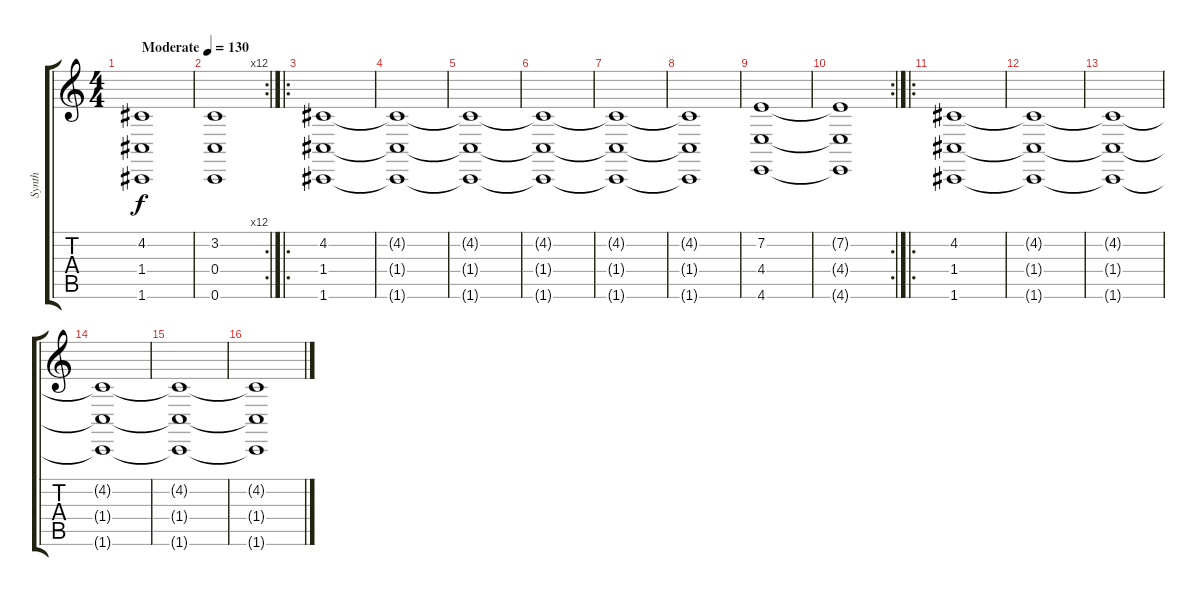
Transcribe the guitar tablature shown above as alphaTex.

\track ("Synth" "Synth") {instrument lead2sawtooth}
\staff {score tabs}
\tuning (D4 A3 F3 C3 G2 C2) {hide}
\ts (4 4)
\tempo (130 "Moderate")
\clef g2
\ks c
(4.2 1.4 1.6).1{dy f instrument lead2sawtooth} |
\rc 12
(3.2 0.4 0.6).1 |
\ro
(4.2 1.4 1.6).1 |
(4.2{t} 1.4{t} 1.6{t}).1 |
(4.2{t} 1.4{t} 1.6{t}).1 |
(4.2{t} 1.4{t} 1.6{t}).1 |
(4.2{t} 1.4{t} 1.6{t}).1 |
(4.2{t} 1.4{t} 1.6{t}).1 |
(7.2 4.4 4.6).1 |
\rc 2
(7.2{t} 4.4{t} 4.6{t}).1 |
\ro
(4.2 1.4 1.6).1 |
(4.2{t} 1.4{t} 1.6{t}).1 |
(4.2{t} 1.4{t} 1.6{t}).1 |
(4.2{t} 1.4{t} 1.6{t}).1 |
(4.2{t} 1.4{t} 1.6{t}).1 |
(4.2{t} 1.4{t} 1.6{t}).1
